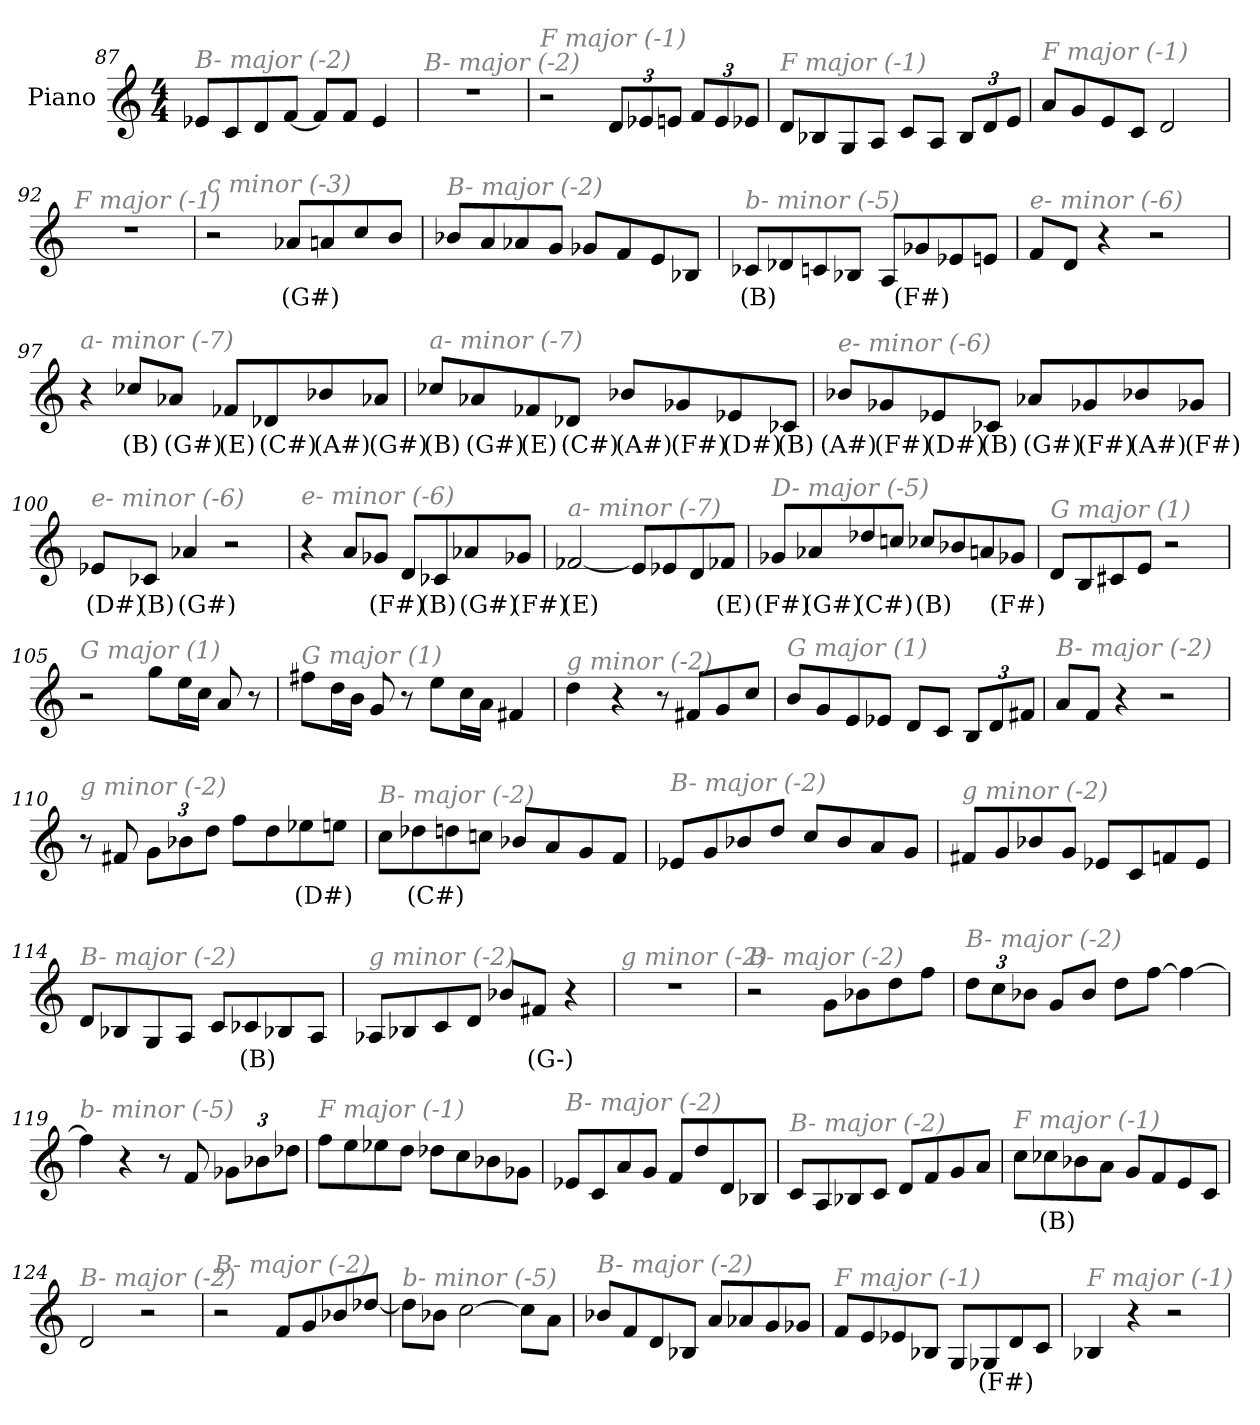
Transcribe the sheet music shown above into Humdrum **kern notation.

**kern	**text
*part1	*part1
*staff1	*staff1
*I"Piano	*
*I'Pno	*
*clefG2	*
*k[]	*
*M4/4	*
=87	=87
!LO:TX:i:color=#808080:t=B- major (-2)	!
8e-X/L	.
8c/	.
8d/	.
[8f/J	.
8f/L]	.
8f/J	.
4e-/	.
=88	=88
!LO:TX:i:color=#808080:t=B- major (-2)	!
1r	.
=89	=89
!LO:TX:i:color=#808080:t=F major (-1)	!
2r	.
*Xbrackettup	*
12d/L	.
12e-X/	.
12en/J	.
12f/L	.
12e/	.
12e-X/J	.
=90	=90
!LO:TX:i:color=#808080:t=F major (-1)	!
8d/L	.
8B-X/	.
8G/	.
8A/J	.
8c/L	.
8A/J	.
12B-/L	.
12d/	.
12e/J	.
!!LO:LB:g=z
=91	=91
!LO:TX:i:color=#808080:t=F major (-1)	!
8a/L	.
8g/	.
8e/	.
8c/J	.
2d/	.
=92	=92
!LO:TX:i:color=#808080:t=F major (-1)	!
1r	.
=93	=93
!LO:TX:i:color=#808080:t=c minor (-3)	!
2r	.
8a-Xi/L	(G#)
8a/	.
8cc/	.
8b/J	.
=94	=94
!LO:TX:i:color=#808080:t=B- major (-2)	!
8b-X/L	.
8a/	.
8a-X/	.
8g/J	.
8g-X/L	.
8f/	.
8e/	.
8B-X/J	.
=95	=95
!LO:TX:i:color=#808080:t=b- minor (-5)	!
8c-Xj/L	(B)
8d-X/	.
8c/	.
8B-X/J	.
8A/L	.
8g-Xi/	(F#)
8e-X/	.
8en/J	.
=96	=96
!LO:TX:i:color=#808080:t=e- minor (-6)	!
8f/L	.
8d/J	.
4r	.
2r	.
!!LO:PB:g=z
=97	=97
!LO:TX:i:color=#808080:t=a- minor (-7)	!
4r	.
8cc-Xi/L	(B)
8a-Xi/J	(G#)
8f-Xi/L	(E)
8d-Xi/	(C#)
8b-Xi/	(A#)
8a-Xi/J	(G#)
=98	=98
!LO:TX:i:color=#808080:t=a- minor (-7)	!
8cc-Xi/L	(B)
8a-Xi/	(G#)
8f-Xi/	(E)
8d-Xi/J	(C#)
8b-Xi/L	(A#)
8g-Xi/	(F#)
8e-Xi/	(D#)
8c-Xi/J	(B)
=99	=99
!LO:TX:i:color=#808080:t=e- minor (-6)	!
8b-Xi/L	(A#)
8g-Xi/	(F#)
8e-Xi/	(D#)
8c-Xi/J	(B)
8a-Xi/L	(G#)
8g-Xi/	(F#)
8b-Xi/	(A#)
8g-Xi/J	(F#)
=100	=100
!LO:TX:i:color=#808080:t=e- minor (-6)	!
8e-Xi/L	(D#)
8c-Xi/J	(B)
4a-Xi/	(G#)
2r	.
!!LO:LB:g=z
=101	=101
!LO:TX:i:color=#808080:t=e- minor (-6)	!
4r	.
8a/L	.
8g-Xi/J	(F#)
8d/L	.
8c-Xi/	(B)
8a-Xi/	(G#)
8g-Xi/J	(F#)
=102	=102
!LO:TX:i:color=#808080:t=a- minor (-7)	!
[2f-Xi/	(E)
8e/L]	.
8e-X/	.
8d/	.
8f-Xi/J	(E)
=103	=103
!LO:TX:i:color=#808080:t=D- major (-5)	!
8g-Xi/L	(F#)
8a-Xi/	(G#)
8dd-Xi/	(C#)
8ccn/J	.
8cc-Xi/L	(B)
8b-X/	.
8a/	.
8g-Xi/J	(F#)
=104	=104
!LO:TX:i:color=#808080:t=G major (1)	!
8d/L	.
8B/	.
8c#X/	.
8e/J	.
2r	.
!!LO:LB:g=z
=105	=105
!LO:TX:i:color=#808080:t=G major (1)	!
2r	.
8gg\L	.
16ee\L	.
16cc\JJ	.
8a/	.
8r	.
=106	=106
!LO:TX:i:color=#808080:t=G major (1)	!
8ff#X\L	.
16dd\L	.
16b\JJ	.
8g/	.
8r	.
8ee\L	.
16cc\L	.
16a\JJ	.
4f#X/	.
=107	=107
!LO:TX:i:color=#808080:t=g minor (-2)	!
4dd\	.
4r	.
8r	.
8f#X/L	.
8g/	.
8cc/J	.
=108	=108
!LO:TX:i:color=#808080:t=G major (1)	!
8b/L	.
8g/	.
8e/	.
8e-X/J	.
8d/L	.
8c/J	.
12B/L	.
12d/	.
12f#X/J	.
!!LO:LB:g=z
=109	=109
!LO:TX:i:color=#808080:t=B- major (-2)	!
8a/L	.
8f/J	.
4r	.
2r	.
=110	=110
!LO:TX:i:color=#808080:t=g minor (-2)	!
8r	.
8f#X/	.
12g\L	.
12b-X\	.
12dd\J	.
8ff\L	.
8dd\	.
8ee-Xi\	(D#)
8ee\J	.
=111	=111
!LO:TX:i:color=#808080:t=B- major (-2)	!
8cc\L	.
8dd-Xi\	(C#)
8dd\	.
8ccn\J	.
8b-X/L	.
8a/	.
8g/	.
8f/J	.
=112	=112
!LO:TX:i:color=#808080:t=B- major (-2)	!
8e-X/L	.
8g/	.
8b-X/	.
8dd/J	.
8cc/L	.
8b-/	.
8a/	.
8g/J	.
!!LO:LB:g=z
=113	=113
!LO:TX:i:color=#808080:t=g minor (-2)	!
8f#X/L	.
8g/	.
8b-X/	.
8g/J	.
8e-X/L	.
8c/	.
8fn/	.
8e-/J	.
=114	=114
!LO:TX:i:color=#808080:t=B- major (-2)	!
8d/L	.
8B-X/	.
8G/	.
8A/J	.
8c/L	.
8c-Xi/	(B)
8B-X/	.
8A/J	.
=115	=115
!LO:TX:i:color=#808080:t=g minor (-2)	!
8A-X/L	.
8B-X/	.
8c/	.
8d/J	.
8b-X/L	.
8f#Xi/J	(G-)
4r	.
=116	=116
!LO:TX:i:color=#808080:t=g minor (-2)	!
1r	.
=117	=117
!LO:TX:i:color=#808080:t=B- major (-2)	!
2r	.
8g\L	.
8b-X\	.
8dd\	.
8ff\J	.
!!LO:LB:g=z
=118	=118
!LO:TX:i:color=#808080:t=B- major (-2)	!
12dd\L	.
12cc\	.
12b-X\J	.
8g/L	.
8b-/J	.
8dd\L	.
[8ff\J	.
4ff\_	.
=119	=119
!LO:TX:i:color=#808080:t=b- minor (-5)	!
4ff\]	.
4r	.
8r	.
8f/	.
12g-X\L	.
12b-X\	.
12dd-X\J	.
=120	=120
!LO:TX:i:color=#808080:t=F major (-1)	!
8ff\L	.
8ee\	.
8ee-X\	.
8dd\J	.
8dd-X\L	.
8cc\	.
8b-X\	.
8g-X\J	.
=121	=121
!LO:TX:i:color=#808080:t=B- major (-2)	!
8e-X/L	.
8c/	.
8a/	.
8g/J	.
8f/L	.
8dd/	.
8d/	.
8B-X/J	.
!!LO:LB:g=z
=122	=122
!LO:TX:i:color=#808080:t=B- major (-2)	!
8c/L	.
8A/	.
8B-X/	.
8c/J	.
8d/L	.
8f/	.
8g/	.
8a/J	.
=123	=123
!LO:TX:i:color=#808080:t=F major (-1)	!
8cc\L	.
8cc-Xi\	(B)
8b-X\	.
8a\J	.
8g/L	.
8f/	.
8e/	.
8c/J	.
=124	=124
!LO:TX:i:color=#808080:t=B- major (-2)	!
2d/	.
2r	.
=125	=125
!LO:TX:i:color=#808080:t=B- major (-2)	!
2r	.
8f/L	.
8g/	.
8b-X/	.
[8dd-X/J	.
=126	=126
!LO:TX:i:color=#808080:t=b- minor (-5)	!
8dd-\L]	.
8b-X\J	.
[2cc\	.
8cc\L]	.
8a\J	.
!!LO:LB:g=z
=127	=127
!LO:TX:i:color=#808080:t=B- major (-2)	!
8b-X/L	.
8f/	.
8d/	.
8B-X/J	.
8a/L	.
8a-X/	.
8g/	.
8g-X/J	.
=128	=128
!LO:TX:i:color=#808080:t=F major (-1)	!
8f/L	.
8e/	.
8e-X/	.
8B-X/J	.
8G/L	.
8G-Xi/	(F#)
8d/	.
8c/J	.
=129	=129
!LO:TX:i:color=#808080:t=F major (-1)	!
4B-X/	.
4r	.
2r	.
=	=
*-	*-
